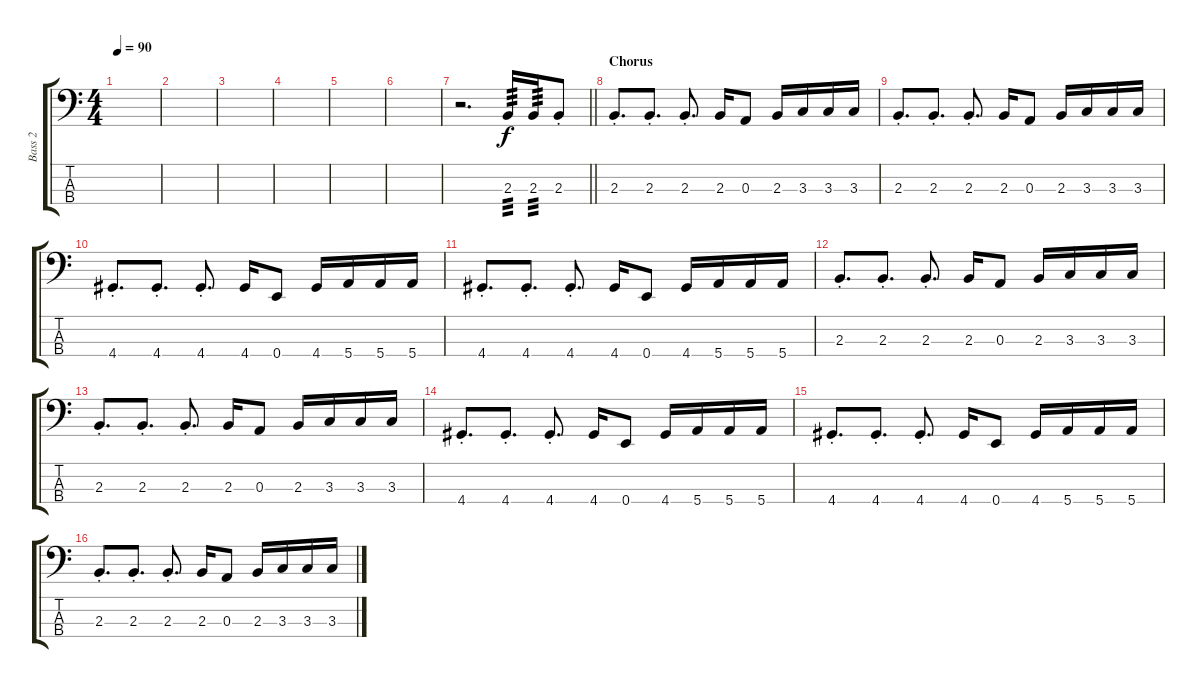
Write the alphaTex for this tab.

\track ("Bass 2" "Bass 2") {instrument electricbassfinger}
\staff {score tabs}
\tuning (G2 D2 A1 E1) {hide}
\ts (4 4)
\tempo 90
\clef f4
\ks c
|
|
|
|
|
|
\barLineRight lightlight
r.2{d} 2.3.16{tp 3} 2.3.16{tp 3} 2.3{st}.8 |
\section ("" "Chorus")
2.3{st}.8{d} 2.3{st}.8{d} 2.3{st}.8{d} 2.3.16 0.3.8 2.3.16 3.3.16 3.3.16 3.3.16 |
2.3{st}.8{d} 2.3{st}.8{d} 2.3{st}.8{d} 2.3.16 0.3.8 2.3.16 3.3.16 3.3.16 3.3.16 |
4.4{st}.8{d} 4.4{st}.8{d} 4.4{st}.8{d} 4.4.16 0.4.8 4.4.16 5.4.16 5.4.16 5.4.16 |
4.4{st}.8{d} 4.4{st}.8{d} 4.4{st}.8{d} 4.4.16 0.4.8 4.4.16 5.4.16 5.4.16 5.4.16 |
2.3{st}.8{d} 2.3{st}.8{d} 2.3{st}.8{d} 2.3.16 0.3.8 2.3.16 3.3.16 3.3.16 3.3.16 |
2.3{st}.8{d} 2.3{st}.8{d} 2.3{st}.8{d} 2.3.16 0.3.8 2.3.16 3.3.16 3.3.16 3.3.16 |
4.4{st}.8{d} 4.4{st}.8{d} 4.4{st}.8{d} 4.4.16 0.4.8 4.4.16 5.4.16 5.4.16 5.4.16 |
4.4{st}.8{d} 4.4{st}.8{d} 4.4{st}.8{d} 4.4.16 0.4.8 4.4.16 5.4.16 5.4.16 5.4.16 |
2.3{st}.8{d} 2.3{st}.8{d} 2.3{st}.8{d} 2.3.16 0.3.8 2.3.16 3.3.16 3.3.16 3.3.16
